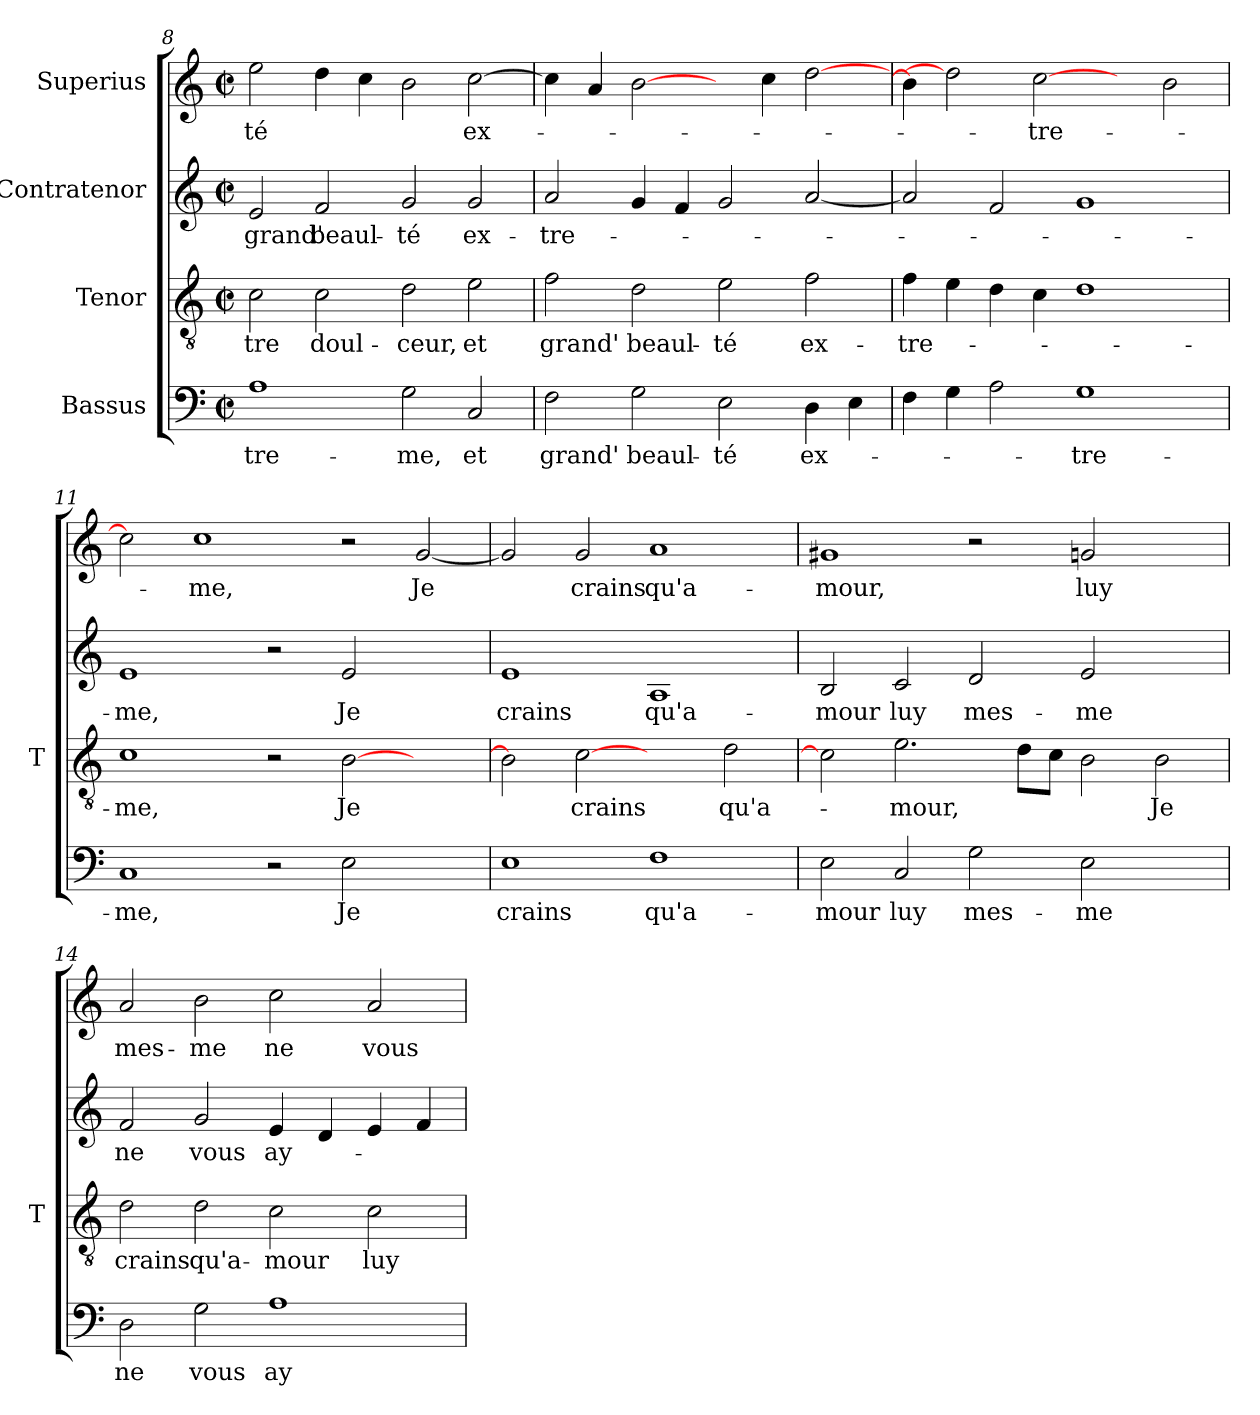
**kern	**text	**kern	**text	**kern	**text	**kern	**text
*part4	*part4	*part3	*part3	*part2	*part2	*part1	*part1
*staff4	*staff4	*staff3	*staff3	*staff2	*staff2	*staff1	*staff1
*I"Bassus	*	*I"Tenor	*	*I"Contratenor	*	*I"Superius	*
*	*	*I'T	*	*	*	*	*
*clefF4	*	*clefGv2	*	*clefG2	*	*clefG2	*
*k[]	*	*k[]	*	*k[]	*	*k[]	*
*C:	*	*C:	*	*C:	*	*C:	*
*M2/2	*	*M2/2	*	*M2/2	*	*M2/2	*
*met(c|)	*	*met(c|)	*	*met(c|)	*	*met(c|)	*
=8	=8	=8	=8	=8	=8	=8	=8
1A	tre-	2c	-tre	2e	-grand'	2ee	-té
.	.	2c	doul-	2f	beaul-	4dd	.
.	.	.	.	.	.	4cc	.
2G	-me,	2d	-ceur,	2g	-té	2b	.
2C	-et	2e	-et	2g	ex-	[2cc	ex-
=9	=9	=9	=9	=9	=9	=9	=9
2F	-grand'	2f	-grand'	2a	tre-	4cc]	.
.	.	.	.	.	.	4a	.
2G	beaul-	2d	beaul-	4g	.	[2b	.
.	.	.	.	4f	.	.	.
2E	-té	2e	-té	2g	.	4ryy	.
.	.	.	.	.	.	4cc	.
4D	ex-	2f	ex-	[2a	.	[2dd	.
4E	.	.	.	.	.	.	.
=10	=10	=10	=10	=10	=10	=10	=10
4F	.	4f	tre-	2a]	.	4b]	.
4G	.	4e	.	.	.	2dd]	.
2A	.	4d	.	2f	.	.	.
.	.	4c	.	.	.	[2cc	tre-
1G	tre-	1d	.	1g	.	.	.
.	.	.	.	.	.	4ryy	.
.	.	.	.	.	.	2b	.
=11	=11	=11	=11	=11	=11	=11	=11
1C	-me,	1c	-me,	1e	-me,	2cc]	.
.	.	.	.	.	.	1cc	-me,
2r	.	2r	.	2r	.	.	.
2E	-Je	[2B	-Je	2e	-Je	2r	.
2ryy	.	2ryy	.	2ryy	.	[2g	-Je
=12	=12	=12	=12	=12	=12	=12	=12
1E	-crains	2B]	.	1e	-crains	2g]	.
.	.	[2c	-crains	.	.	2g	-crains
1F	qu'a-	2ryy	.	1A	qu'a-	1a	qu'a-
.	.	2d	qu'a-	.	.	.	.
=13	=13	=13	=13	=13	=13	=13	=13
2E	-mour	2c]	.	2B	-mour	1g#X	-mour,
2C	-luy	2.e	-mour,	2c	-luy	.	.
2G	mes-	.	.	2d	mes-	2r	.
.	.	8dL	.	.	.	.	.
.	.	8cJ	.	.	.	.	.
2E	-me	2B	.	2e	-me	2g	-luy
2ryy	.	2B	-Je	2ryy	.	2ryy	.
=14	=14	=14	=14	=14	=14	=14	=14
2D	-ne	2d	-crains	2f	-ne	2a	mes-
2G	-vous	2d	qu'a-	2g	-vous	2b	-me
1A	ay-	2c	-mour	4e	ay-	2cc	-ne
.	.	.	.	4d	.	.	.
.	.	2c	-luy	4e	.	2a	-vous
.	.	.	.	4f	.	.	.
=	=	=	=	=	=	=	=
*-	*-	*-	*-	*-	*-	*-	*-
